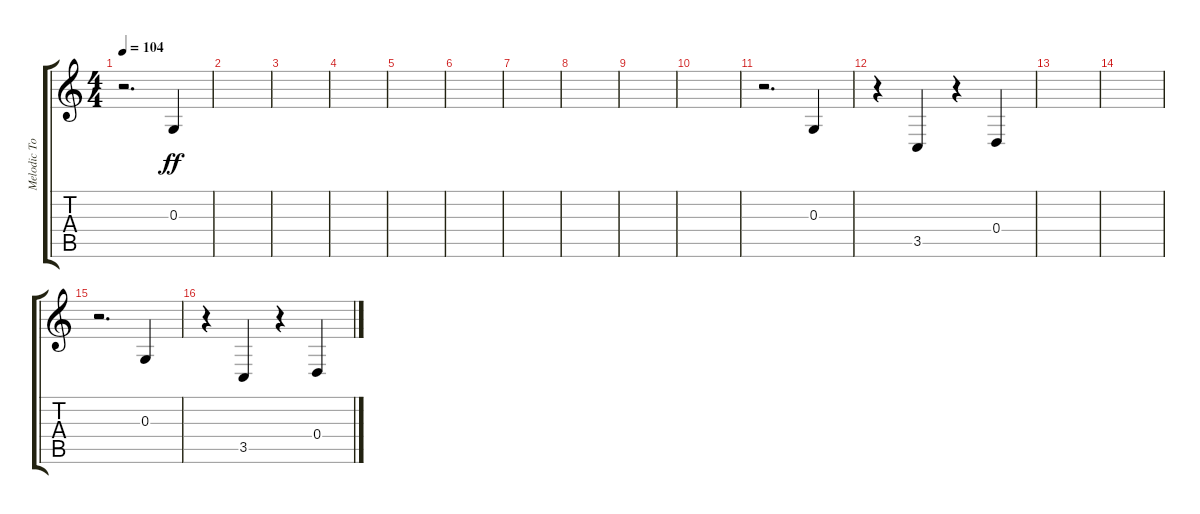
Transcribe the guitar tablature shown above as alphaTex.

\track ("Melodic Tom" "Melodic To") {instrument melodictom}
\staff {score tabs}
\tuning (E4 B3 G3 D3 A2 E2) {hide}
\ts (4 4)
\tempo 104
\clef g2
\ks c
r.2{d dy ff} 0.3.4 |
|
|
|
|
|
|
|
|
|
r.2{d} 0.3.4 |
r.4 3.5.4 r.4 0.4.4 |
|
|
r.2{d} 0.3.4 |
r.4 3.5.4 r.4 0.4.4
